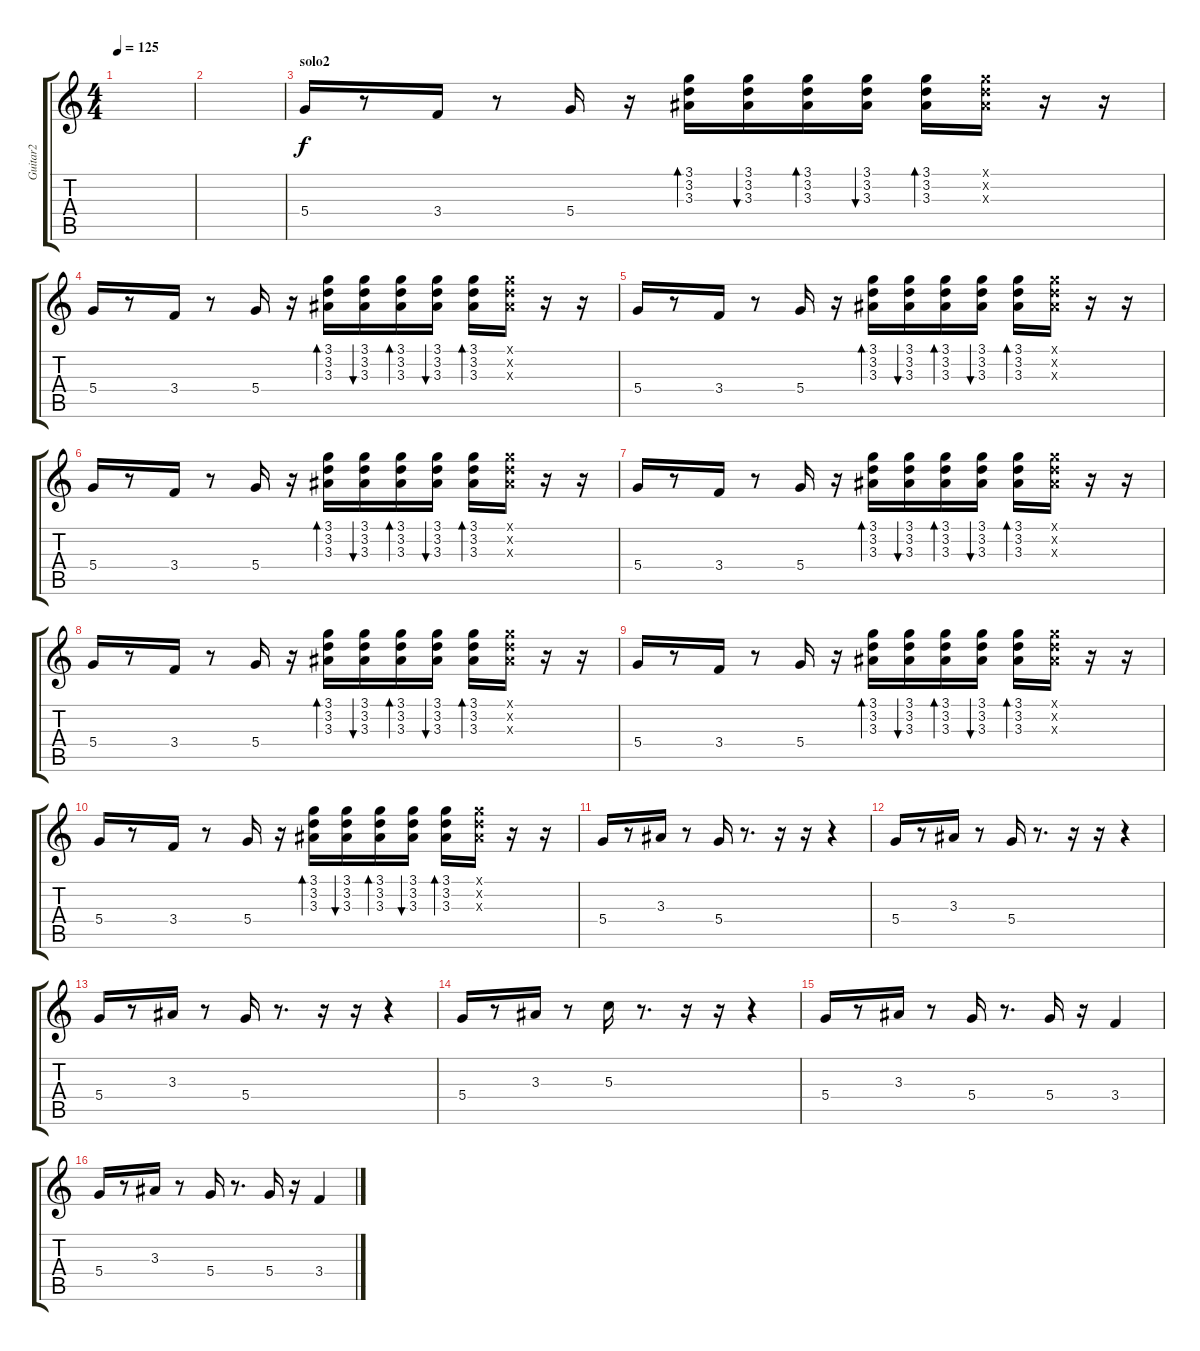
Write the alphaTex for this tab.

\track ("Guitar2" "Guitar2") {instrument acousticguitarsteel}
\staff {score tabs}
\tuning (E4 B3 G3 D3 A2 E2) {hide}
\ts (4 4)
\tempo 125
\clef g2
\ks c
|
|
\section ("" "solo2")
5.4.16{volume 8} r.8 3.4.16 r.8 5.4.16 r.16 (3.1 3.2 3.3).16{bd 30} (3.1 3.2 3.3).16{bu 30} (3.1 3.2 3.3).16{bd 30} (3.1 3.2 3.3).16{bu 30} (3.1 3.2 3.3).16{bd 30} (3.1{x} 3.2{x} 3.3{x}).16 r.16 r.16 |
5.4.16 r.8 3.4.16 r.8 5.4.16 r.16 (3.1 3.2 3.3).16{bd 30} (3.1 3.2 3.3).16{bu 30} (3.1 3.2 3.3).16{bd 30} (3.1 3.2 3.3).16{bu 30} (3.1 3.2 3.3).16{bd 30} (3.1{x} 3.2{x} 3.3{x}).16 r.16 r.16 |
5.4.16 r.8 3.4.16 r.8 5.4.16 r.16 (3.1 3.2 3.3).16{bd 30} (3.1 3.2 3.3).16{bu 30} (3.1 3.2 3.3).16{bd 30} (3.1 3.2 3.3).16{bu 30} (3.1 3.2 3.3).16{bd 30} (3.1{x} 3.2{x} 3.3{x}).16 r.16 r.16 |
5.4.16 r.8 3.4.16 r.8 5.4.16 r.16 (3.1 3.2 3.3).16{bd 30} (3.1 3.2 3.3).16{bu 30} (3.1 3.2 3.3).16{bd 30} (3.1 3.2 3.3).16{bu 30} (3.1 3.2 3.3).16{bd 30} (3.1{x} 3.2{x} 3.3{x}).16 r.16 r.16 |
5.4.16 r.8 3.4.16 r.8 5.4.16 r.16 (3.1 3.2 3.3).16{bd 30} (3.1 3.2 3.3).16{bu 30} (3.1 3.2 3.3).16{bd 30} (3.1 3.2 3.3).16{bu 30} (3.1 3.2 3.3).16{bd 30} (3.1{x} 3.2{x} 3.3{x}).16 r.16 r.16 |
5.4.16 r.8 3.4.16 r.8 5.4.16 r.16 (3.1 3.2 3.3).16{bd 30} (3.1 3.2 3.3).16{bu 30} (3.1 3.2 3.3).16{bd 30} (3.1 3.2 3.3).16{bu 30} (3.1 3.2 3.3).16{bd 30} (3.1{x} 3.2{x} 3.3{x}).16 r.16 r.16 |
5.4.16 r.8 3.4.16 r.8 5.4.16 r.16 (3.1 3.2 3.3).16{bd 30} (3.1 3.2 3.3).16{bu 30} (3.1 3.2 3.3).16{bd 30} (3.1 3.2 3.3).16{bu 30} (3.1 3.2 3.3).16{bd 30} (3.1{x} 3.2{x} 3.3{x}).16 r.16 r.16 |
5.4.16 r.8 3.4.16 r.8 5.4.16 r.16 (3.1 3.2 3.3).16{bd 30} (3.1 3.2 3.3).16{bu 30} (3.1 3.2 3.3).16{bd 30} (3.1 3.2 3.3).16{bu 30} (3.1 3.2 3.3).16{bd 30} (3.1{x} 3.2{x} 3.3{x}).16 r.16 r.16 |
5.4.16 r.8 3.3.16 r.8 5.4.16 r.8{d} r.16 r.16 r.4 |
5.4.16 r.8 3.3.16 r.8 5.4.16 r.8{d} r.16 r.16 r.4 |
5.4.16 r.8 3.3.16 r.8 5.4.16 r.8{d} r.16 r.16 r.4 |
5.4.16 r.8 3.3.16 r.8 5.3.16 r.8{d} r.16 r.16 r.4 |
5.4.16 r.8 3.3.16 r.8 5.4.16 r.8{d} 5.4.16 r.16 3.4.4 |
5.4.16 r.8 3.3.16 r.8 5.4.16 r.8{d} 5.4.16 r.16 3.4.4
